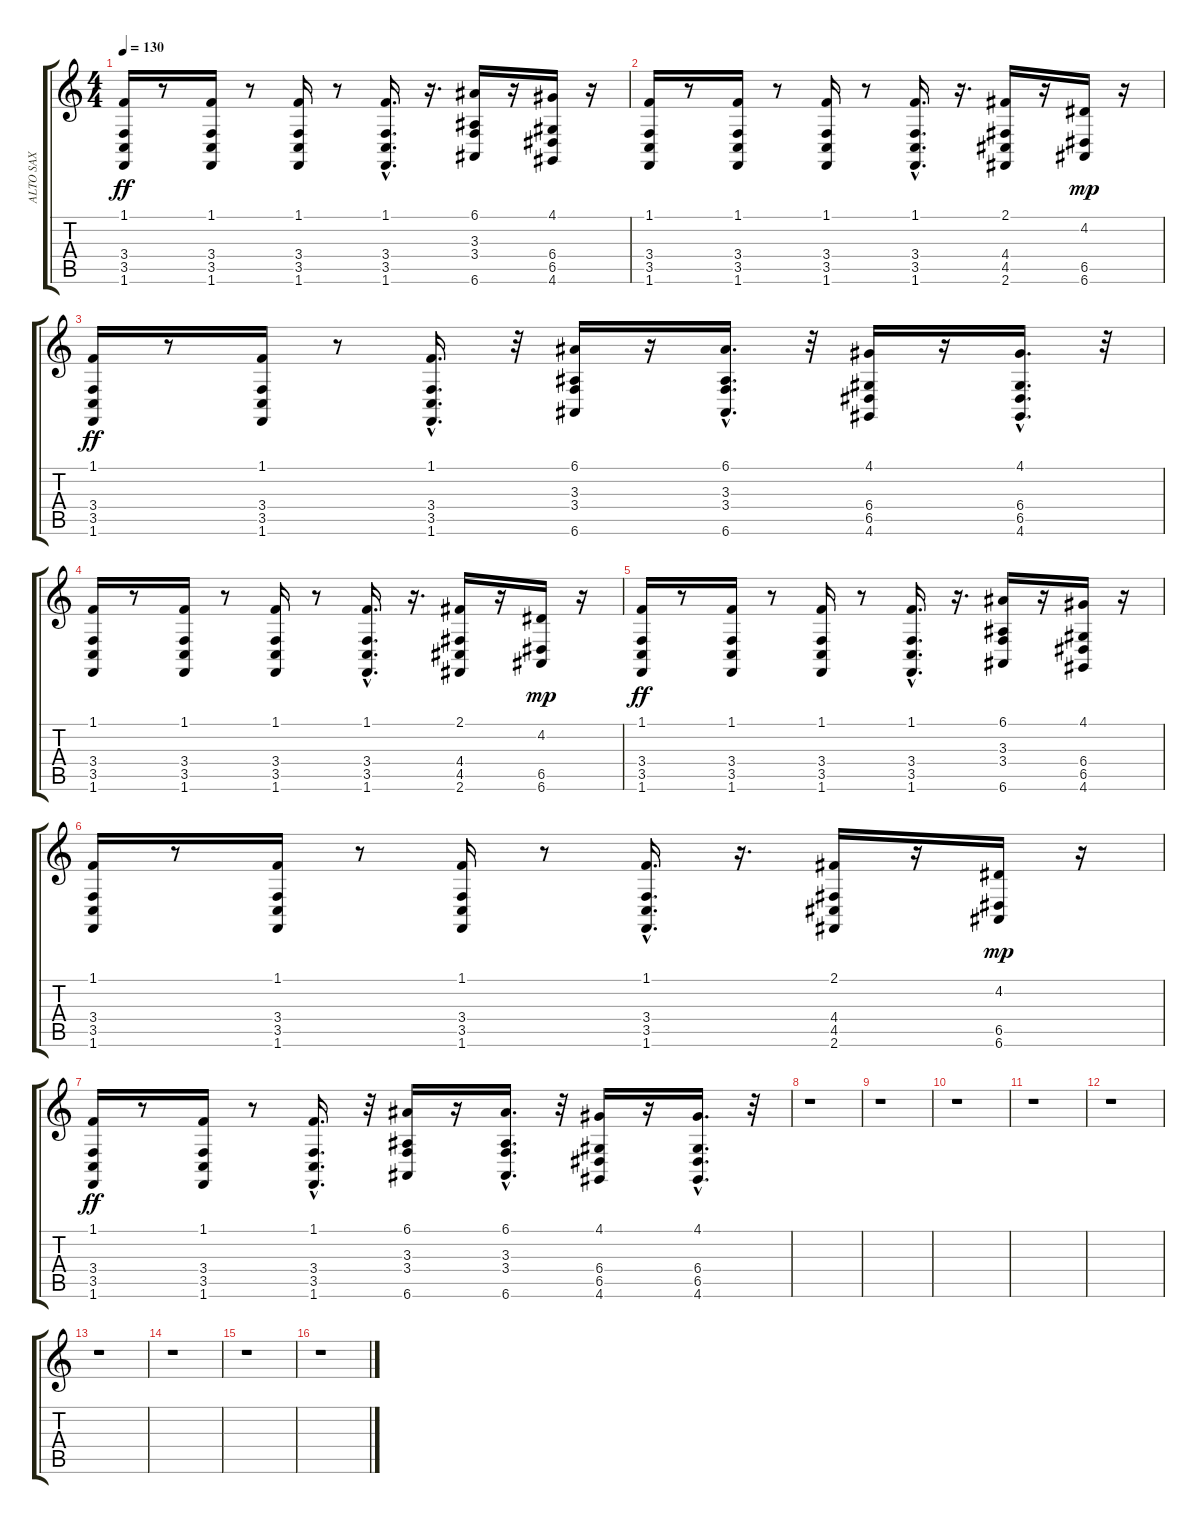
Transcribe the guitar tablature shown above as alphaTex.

\track ("ALTO SAX" "ALTO SAX") {instrument altosax}
\staff {score tabs}
\tuning (E4 B3 G3 D3 A2 E2) {hide}
\ts (4 4)
\tempo 130
\clef g2
\ks c
(1.1 3.4 3.5 1.6).16{dy ff} r.8 (1.1 3.4 3.5 1.6).16 r.8 (1.1 3.4 3.5 1.6).16 r.8 (1.1{hac} 3.4{hac} 3.5{hac} 1.6{hac}).16{d} r.16{d} (6.1 3.3 3.4 6.6).16 r.16 (4.1 6.4 6.5 4.6).16 r.16 |
(1.1 3.4 3.5 1.6).16 r.8 (1.1 3.4 3.5 1.6).16 r.8 (1.1 3.4 3.5 1.6).16 r.8 (1.1{hac} 3.4{hac} 3.5{hac} 1.6{hac}).16{d} r.16{d} (2.1 4.4 4.5 2.6).16 r.16 (4.2 6.5 6.6).16{dy mp} r.16 |
(1.1 3.4 3.5 1.6).16{dy ff} r.8 (1.1 3.4 3.5 1.6).16 r.8 (1.1{hac} 3.4{hac} 3.5{hac} 1.6{hac}).16{d} r.32 (6.1 3.3 3.4 6.6).16 r.16 (6.1{hac} 3.3{hac} 3.4{hac} 6.6{hac}).16{d} r.32 (4.1 6.4 6.5 4.6).16 r.16 (4.1{hac} 6.4{hac} 6.5{hac} 4.6{hac}).16{d} r.32 |
(1.1 3.4 3.5 1.6).16 r.8 (1.1 3.4 3.5 1.6).16 r.8 (1.1 3.4 3.5 1.6).16 r.8 (1.1{hac} 3.4{hac} 3.5{hac} 1.6{hac}).16{d} r.16{d} (2.1 4.4 4.5 2.6).16 r.16 (4.2 6.5 6.6).16{dy mp} r.16 |
(1.1 3.4 3.5 1.6).16{dy ff} r.8 (1.1 3.4 3.5 1.6).16 r.8 (1.1 3.4 3.5 1.6).16 r.8 (1.1{hac} 3.4{hac} 3.5{hac} 1.6{hac}).16{d} r.16{d} (6.1 3.3 3.4 6.6).16 r.16 (4.1 6.4 6.5 4.6).16 r.16 |
(1.1 3.4 3.5 1.6).16 r.8 (1.1 3.4 3.5 1.6).16 r.8 (1.1 3.4 3.5 1.6).16 r.8 (1.1{hac} 3.4{hac} 3.5{hac} 1.6{hac}).16{d} r.16{d} (2.1 4.4 4.5 2.6).16 r.16 (4.2 6.5 6.6).16{dy mp} r.16 |
(1.1 3.4 3.5 1.6).16{dy ff} r.8 (1.1 3.4 3.5 1.6).16 r.8 (1.1{hac} 3.4{hac} 3.5{hac} 1.6{hac}).16{d} r.32 (6.1 3.3 3.4 6.6).16 r.16 (6.1{hac} 3.3{hac} 3.4{hac} 6.6{hac}).16{d} r.32 (4.1 6.4 6.5 4.6).16 r.16 (4.1{hac} 6.4{hac} 6.5{hac} 4.6{hac}).16{d} r.32 |
r.1 |
r.1 |
r.1 |
r.1 |
r.1 |
r.1 |
r.1 |
r.1 |
r.1
